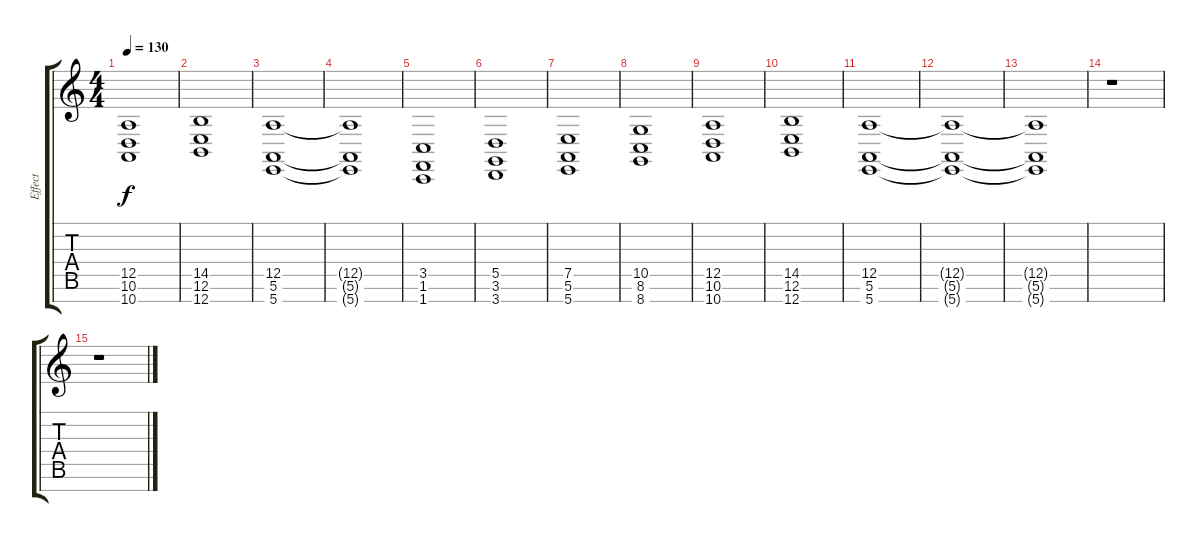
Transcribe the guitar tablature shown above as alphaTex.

\track ("Effect" "Effect") {instrument stringensemble1}
\staff {score tabs}
\tuning (E4 B3 G3 D3 A2 E2 B1) {hide}
\ts (4 4)
\tempo 130
\clef g2
\ks c
(12.5 10.6 10.7).1{dy f} |
(14.5 12.6 12.7).1 |
(12.5 5.6 5.7).1 |
(12.5{t} 5.6{t} 5.7{t}).1 |
(3.5 1.6 1.7).1 |
(5.5 3.6 3.7).1 |
(7.5 5.6 5.7).1 |
(10.5 8.6 8.7).1 |
(12.5 10.6 10.7).1 |
(14.5 12.6 12.7).1 |
(12.5 5.6 5.7).1 |
(12.5{t} 5.6{t} 5.7{t}).1{volume 0} |
(12.5{t} 5.6{t} 5.7{t}).1 |
r.1 |
r.1
